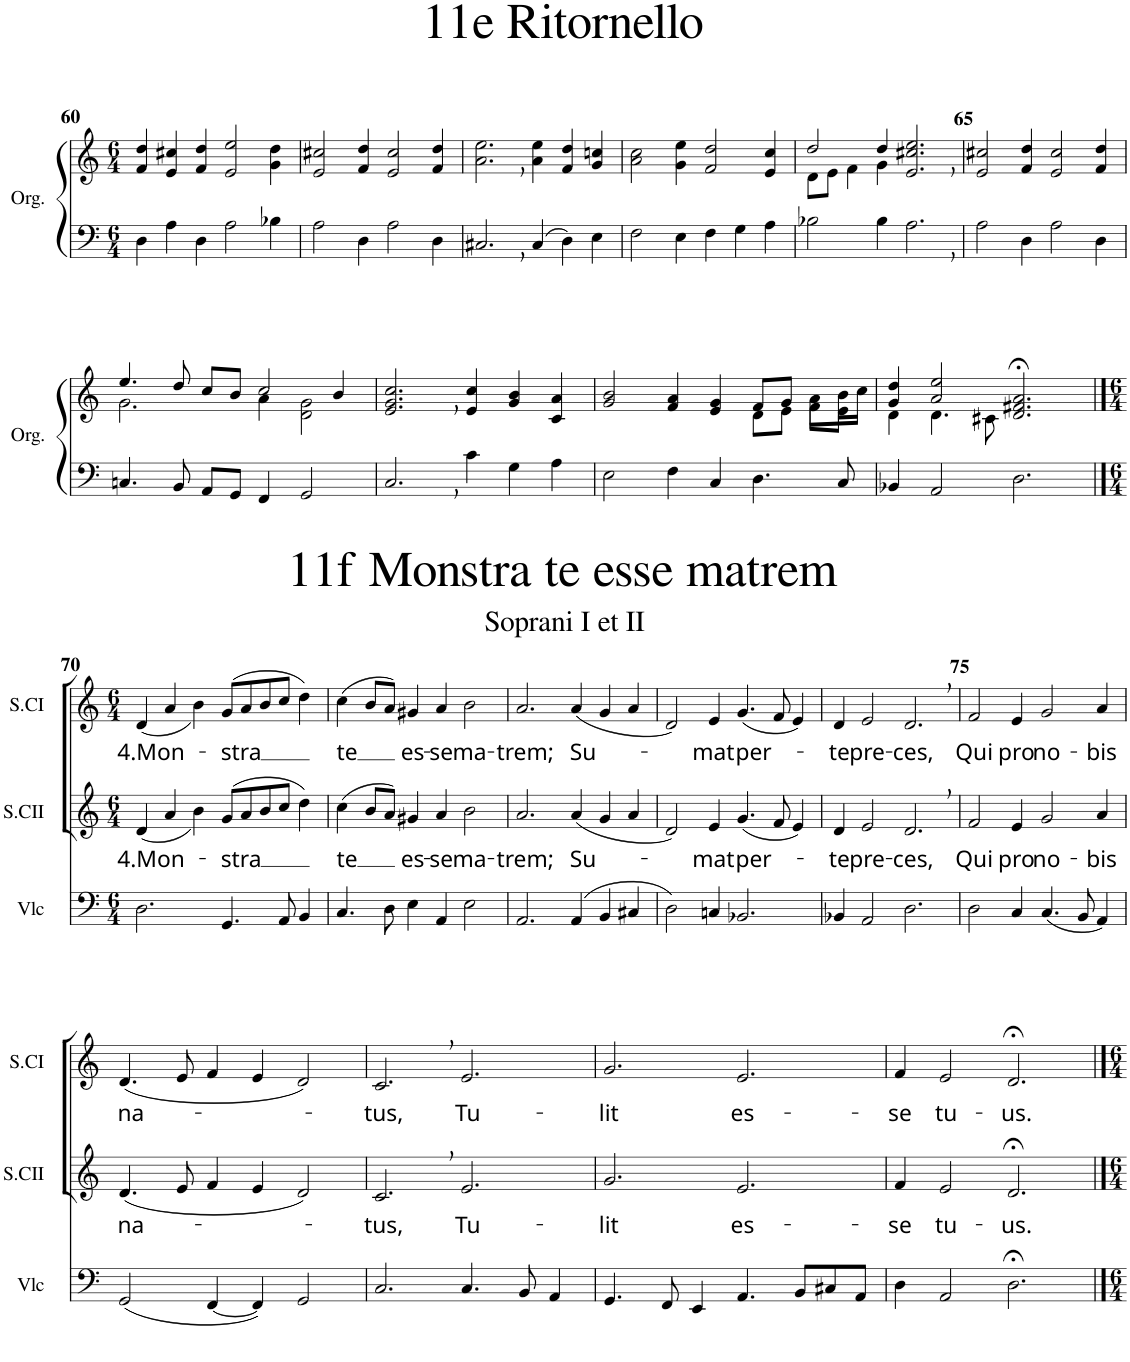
**kern	**kern	**kern	**kern	**text	**kern	**text
*part4	*part4	*part3	*part2	*part2	*part1	*part1
*staff5	*staff4	*staff3	*staff2	*staff2	*staff1	*staff1
*I"Orgue	*	*I"Violoncelle	*I"Soprano CII	*	*I"Soprano CI	*
*I'Org.	*	*I'Vlc	*I'S.CII	*	*I'S.CI	*
!!LO:PB:g=z
*clefF4	*clefG2	*clefF4	*clefG2	*	*clefG2	*
*k[]	*k[]	*k[]	*k[]	*	*k[]	*
*M6/4	*M6/4	*M6/4	*M6/4	*	*M6/4	*
=60	=60	=60	=60	=60	=60	=60
4D\	4f/ 4dd/	1.r	1.r	.	1.r	.
4A\	4e/ 4cc#X/	.	.	.	.	.
4D\	4f/ 4dd/	.	.	.	.	.
2A\	2e/ 2ee/	.	.	.	.	.
4B-X\	4g\ 4dd\	.	.	.	.	.
=61	=61	=61	=61	=61	=61	=61
2A\	2e/ 2cc#X/	1.r	1.r	.	1.r	.
4D\	4f/ 4dd/	.	.	.	.	.
2A\	2e/ 2cc#/	.	.	.	.	.
4D\	4f/ 4dd/	.	.	.	.	.
=62	=62	=62	=62	=62	=62	=62
2.C#X,</	2.a\,< 2.ee\,<	1.r	1.r	.	1.r	.
4C#/	4a\ 4ee\	.	.	.	.	.
4D\	4f/ 4dd/	.	.	.	.	.
4E\	4g/ 4ccn/	.	.	.	.	.
=63	=63	=63	=63	=63	=63	=63
2F\	2a\ 2cc\	1.r	1.r	.	1.r	.
4E\	4g\ 4ee\	.	.	.	.	.
4F\	2f/ 2dd/	.	.	.	.	.
4G\	.	.	.	.	.	.
4A\	4e/ 4cc/	.	.	.	.	.
=64	=64	=64	=64	=64	=64	=64
*	*^	*	*	*	*	*
2B-X\	2dd/	8d\L	1.r	1.r	.	1.r	.
.	.	8e\J	.	.	.	.	.
.	.	4f\	.	.	.	.	.
4B-\	4dd/	4g\	.	.	.	.	.
2.A,<\	2.e/,< 2.cc#X/,< 2.ee/,<	2.ryy	.	.	.	.	.
*	*v	*v	*	*	*	*	*
=65	=65	=65	=65	=65	=65	=65
2A\	2e/ 2cc#X/	1.r	1.r	.	1.r	.
4D\	4f/ 4dd/	.	.	.	.	.
2A\	2e/ 2cc#/	.	.	.	.	.
4D\	4f/ 4dd/	.	.	.	.	.
!!LO:LB:g=z
=66	=66	=66	=66	=66	=66	=66
*	*^	*	*	*	*	*
4.Cn/	4.ee/	2.g\	1.r	1.r	.	1.r	.
8BB/	8dd/	.	.	.	.	.	.
8AA/L	8cc/L	.	.	.	.	.	.
8GG/J	8b/J	.	.	.	.	.	.
4FF/	2cc/	4a\	.	.	.	.	.
2GG/	.	2d\ 2g\	.	.	.	.	.
.	4b/	.	.	.	.	.	.
*	*v	*v	*	*	*	*	*
=67	=67	=67	=67	=67	=67	=67
2.C,</	2.e/,< 2.g/,< 2.cc/,<	1.r	1.r	.	1.r	.
4c\	4e/ 4cc/	.	.	.	.	.
4G\	4g/ 4b/	.	.	.	.	.
4A\	4c/ 4a/	.	.	.	.	.
=68	=68	=68	=68	=68	=68	=68
*	*^	*	*	*	*	*
2E\	2g/ 2b/	1ryy	1.r	1.r	.	1.r	.
4F\	4f/ 4a/	.	.	.	.	.	.
4C/	4e/ 4g/	.	.	.	.	.	.
4.D\	8d\L	8f/L	.	.	.	.	.
.	8e\J	8g/J	.	.	.	.	.
.	8f\L	8a\L	.	.	.	.	.
8C/	8e\J	16b\L	.	.	.	.	.
.	.	16cc\JJ	.	.	.	.	.
=69	=69	=69	=69	=69	=69	=69	=69
4BB-X/	4d\	4g/ 4dd/	1.r	1.r	.	1.r	.
2AA/	4.d\	2a/ 2ee/	.	.	.	.	.
.	8c#X\	.	.	.	.	.	.
2.D\	2.d/;< 2.f#X/;< 2.a/;<	2.ryy	.	.	.	.	.
*	*v	*v	*	*	*	*	*
!!LO:LB:g=z
==70	==70	==70	==70	==70	==70	==70
*M6/4	*M6/4	*M6/4	*M6/4	*	*M6/4	*
*	*^	*	*	*	*	*
!	!	!	!	!	!LO:LY:b	!	!LO:LY:b
*	*v	*v	*	*	*	*	*
1.r	1.r	2.D\	(<4d/	4.Mon-	(<4d/	4.Mon-
.	.	.	4a/	.	4a/	.
.	.	.	4b\)	.	4b\)	.
!	!	!	!	!LO:LY:b	!	!LO:LY:b
.	.	4.GG/	(8g/L	-stra	(8g/L	-stra
.	.	.	8a/	.	8a/	.
.	.	.	8b/	.	8b/	.
.	.	8AA/	8cc/J	.	8cc/J	.
.	.	4BB/	4dd\)	.	4dd\)	.
=71	=71	=71	=71	=71	=71	=71
!	!	!	!	!LO:LY:b	!	!LO:LY:b
1.r	1.r	4.C/	(4cc\	te	(4cc\	te
.	.	.	8b/L	.	8b/L	.
.	.	8D\	8a/J)	.	8a/J)	.
!	!	!	!	!LO:LY:b	!	!LO:LY:b
.	.	4E\	4g#X/	es-	4g#X/	es-
!	!	!	!	!LO:LY:b	!	!LO:LY:b
.	.	4AA/	4a/	-se	4a/	-se
!	!	!	!	!LO:LY:b	!	!LO:LY:b
.	.	2E\	2b\	ma-	2b\	ma-
=72	=72	=72	=72	=72	=72	=72
!	!	!	!	!LO:LY:b	!	!LO:LY:b
1.r	1.r	2.AA/	2.a/	-trem;	2.a/	-trem;
!	!	!	!	!LO:LY:b	!	!LO:LY:b
.	.	(4AA/	(4a/	Su-	(4a/	Su-
.	.	4BB/	4g/	.	4g/	.
.	.	4C#X/	4a/	.	4a/	.
=73	=73	=73	=73	=73	=73	=73
1.r	1.r	2D\)	2d/)	.	2d/)	.
!	!	!	!	!LO:LY:b	!	!LO:LY:b
.	.	4Cn/	4e/	-mat	4e/	-mat
!	!	!	!	!LO:LY:b	!	!LO:LY:b
.	.	2.BB-X/	(4.g/	per-	(4.g/	per-
.	.	.	8f/	.	8f/	.
.	.	.	4e/)	.	4e/)	.
=74	=74	=74	=74	=74	=74	=74
!	!	!	!	!LO:LY:b	!	!LO:LY:b
1.r	1.r	4BB-X/	4d/	-te	4d/	-te
!	!	!	!	!LO:LY:b	!	!LO:LY:b
.	.	2AA/	2e/	pre-	2e/	pre-
!	!	!	!	!LO:LY:b	!	!LO:LY:b
.	.	2.D\	2.d,/	-ces,	2.d,/	-ces,
=75	=75	=75	=75	=75	=75	=75
!	!	!	!	!LO:LY:b	!	!LO:LY:b
1.r	1.r	2D\	2f/	Qui	2f/	Qui
!	!	!	!	!LO:LY:b	!	!LO:LY:b
.	.	4C/	4e/	pro	4e/	pro
!	!	!	!	!LO:LY:b	!	!LO:LY:b
.	.	(4.C/	2g/	no-	2g/	no-
.	.	8BB/	.	.	.	.
!	!	!	!	!LO:LY:b	!	!LO:LY:b
.	.	4AA/)	4a/	-bis	4a/	-bis
!!LO:LB:g=z
=76	=76	=76	=76	=76	=76	=76
!	!	!	!	!LO:LY:b	!	!LO:LY:b
1.r	1.r	(2GG/	(4.d/	na-	(4.d/	na-
.	.	.	8e/	.	8e/	.
.	.	[4FF/	4f/	.	4f/	.
.	.	4FF/])	4e/	.	4e/	.
.	.	2GG/	2d/)	.	2d/)	.
=77	=77	=77	=77	=77	=77	=77
!	!	!	!	!LO:LY:b	!	!LO:LY:b
1.r	1.r	2.C/	2.c,/	-tus,	2.c,/	-tus,
!	!	!	!	!LO:LY:b	!	!LO:LY:b
.	.	4.C/	2.e/	Tu-	2.e/	Tu-
.	.	8BB/	.	.	.	.
.	.	4AA/	.	.	.	.
=78	=78	=78	=78	=78	=78	=78
!	!	!	!	!LO:LY:b	!	!LO:LY:b
1.r	1.r	4.GG/	2.g/	-lit	2.g/	-lit
.	.	8FF/	.	.	.	.
.	.	4EE/	.	.	.	.
!	!	!	!	!LO:LY:b	!	!LO:LY:b
.	.	4.AA/	2.e/	es-	2.e/	es-
.	.	8BB/L	.	.	.	.
.	.	8C#X/	.	.	.	.
.	.	8AA/J	.	.	.	.
=79	=79	=79	=79	=79	=79	=79
!	!	!	!	!LO:LY:b	!	!LO:LY:b
1.r	1.r	4D\	4f/	-se	4f/	-se
!	!	!	!	!LO:LY:b	!	!LO:LY:b
.	.	2AA/	2e/	tu-	2e/	tu-
!	!	!	!	!LO:LY:b	!	!LO:LY:b
.	.	2.D;<\	2.d;</	-us.	2.d;</	-us.
==	==	==	==	==	==	==
*-	*-	*-	*-	*-	*-	*-
